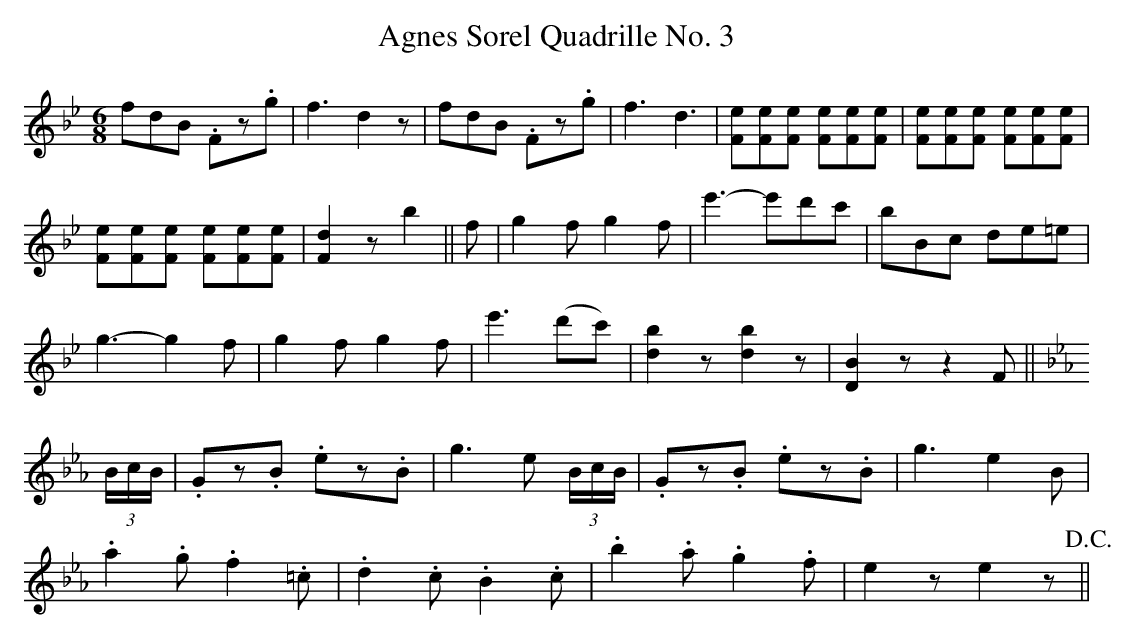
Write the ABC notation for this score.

X:1
T:Agnes Sorel Quadrille No. 3
M:6/8
L:1/8
K:Bb
fdB .Fz.g|f3 d2z|fdB .Fz.g|f3d3|[Fe][Fe][Fe] [Fe][Fe][Fe]|[Fe][Fe][Fe] [Fe][Fe][Fe]|
[Fe][Fe][Fe] [Fe][Fe][Fe]|[F2d2]zb2||f|g2-f g2-f|e'3- e'd'-c'|bBc de=e|
g3-g2f|g2-f g2-f|e'3- 3'(d'-c')|[d2b2]z[d2b2]z|[D2B2]zz2F||
K:Eb
(3B/c/B/|.Gz.B .ez.B|g3- e (3B/c/B/|.Gz.B .ez.B|g3-e2B|
.a2.g .f2.=c|.d2.c .B2.c|.b2.a .g2.f|e2 ze2z!D.C.!||
